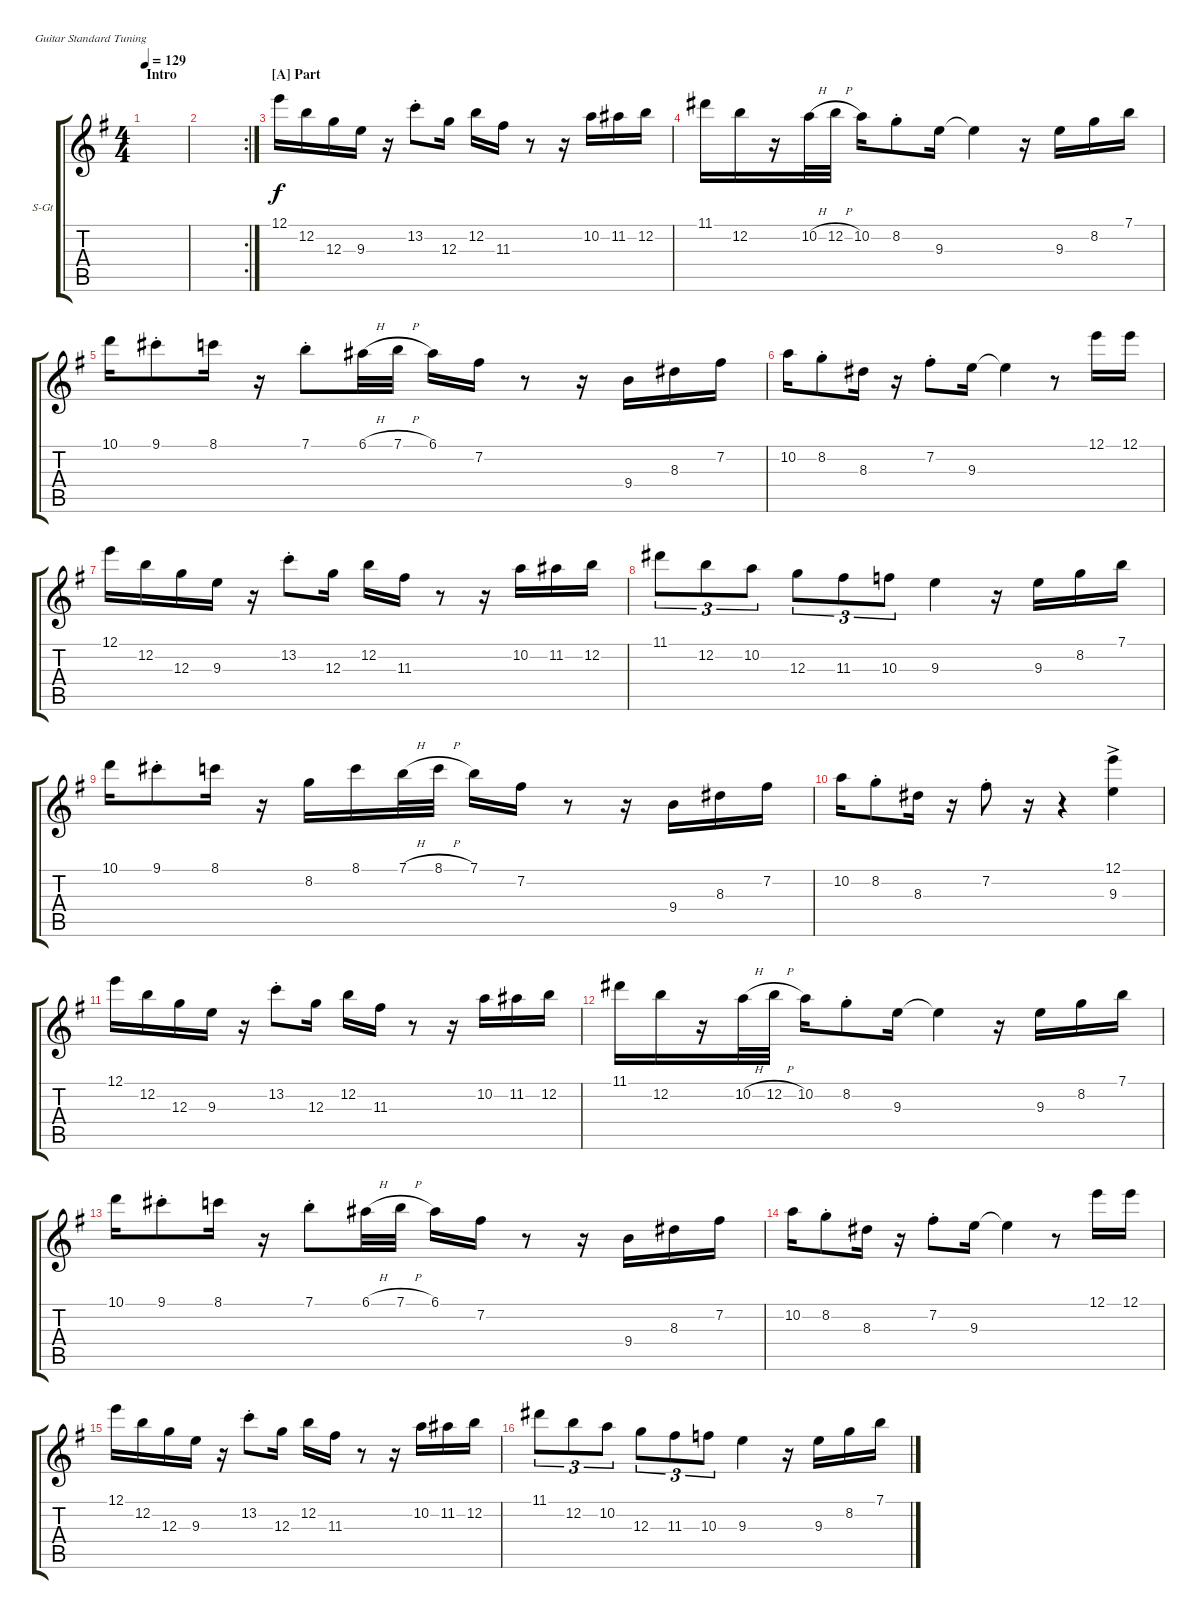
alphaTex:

\defaultSystemsLayout 4
\bracketExtendMode groupsimilarinstruments
\firstSystemTrackNameOrientation horizontal
\otherSystemsTrackNameOrientation horizontal
\track ("Rodrigo" "S-Gt") {instrument acousticguitarsteel}
\staff {score tabs}
\tuning (E4 B3 G3 D3 A2 E2)
\ts (4 4)
\section ("" "Intro")
\scale
0.21889
\tempo 129
\accidentals auto
\clef g2
\ottava regular
\simile none
\ks eminor
|
\rc 2
\scale
0.137413 |
\section ("A" "Part")
\scale
0.217742 12.1.16 12.2.16 12.3.16 9.3.16 r.16 13.2{st}.8 12.3.16 12.2.16 11.3.16 r.8 r.16 10.2.16 11.2.16 12.2.16 |
\scale
0.426146 11.1.16 12.2.16 r.16 10.2{h}.32 12.2{h}.32 10.2.16 8.2{st}.8 9.3.16 9.3{t}.4 r.16 9.3.16 8.2.16 7.1.16 |
10.1.16 9.1{st}.8 8.1.16 r.16 7.1{st}.8 6.1{h}.32 7.1{h}.32 6.1.16 7.2.16 r.8 r.16 9.4.16 8.3.16 7.2.16 |
10.2.16 8.2{st}.8 8.3.16 r.16 7.2{st}.8 9.3.16 9.3{t}.4 r.8 12.1.16 12.1.16 |
12.1.16 12.2.16 12.3.16 9.3.16 r.16 13.2{st}.8 12.3.16 12.2.16 11.3.16 r.8 r.16 10.2.16 11.2.16 12.2.16 |
11.1.8{tu (3 2)} 12.2.8{tu (3 2)} 10.2.8{tu (3 2)} 12.3.8{tu (3 2)} 11.3.8{tu (3 2)} 10.3.8{tu (3 2)} 9.3.4 r.16 9.3.16 8.2.16 7.1.16 |
10.1.16 9.1{st}.8 8.1.16 r.16 8.2.16 8.1.16 7.1{h}.32 8.1{h}.32 7.1.16 7.2.16 r.8 r.16 9.4.16 8.3.16 7.2.16 |
10.2.16 8.2{st}.8 8.3.16 r.16 7.2{st}.8 r.16 r.4 (12.1{ac} 9.3{ac}).4 |
12.1.16 12.2.16 12.3.16 9.3.16 r.16 13.2{st}.8 12.3.16 12.2.16 11.3.16 r.8 r.16 10.2.16 11.2.16 12.2.16 |
11.1.16 12.2.16 r.16 10.2{h}.32 12.2{h}.32 10.2.16 8.2{st}.8 9.3.16 9.3{t}.4 r.16 9.3.16 8.2.16 7.1.16 |
10.1.16 9.1{st}.8 8.1.16 r.16 7.1{st}.8 6.1{h}.32 7.1{h}.32 6.1.16 7.2.16 r.8 r.16 9.4.16 8.3.16 7.2.16 |
10.2.16 8.2{st}.8 8.3.16 r.16 7.2{st}.8 9.3.16 9.3{t}.4 r.8 12.1.16 12.1.16 |
12.1.16 12.2.16 12.3.16 9.3.16 r.16 13.2{st}.8 12.3.16 12.2.16 11.3.16 r.8 r.16 10.2.16 11.2.16 12.2.16 |
11.1.8{tu (3 2)} 12.2.8{tu (3 2)} 10.2.8{tu (3 2)} 12.3.8{tu (3 2)} 11.3.8{tu (3 2)} 10.3.8{tu (3 2)} 9.3.4 r.16 9.3.16 8.2.16 7.1.16
